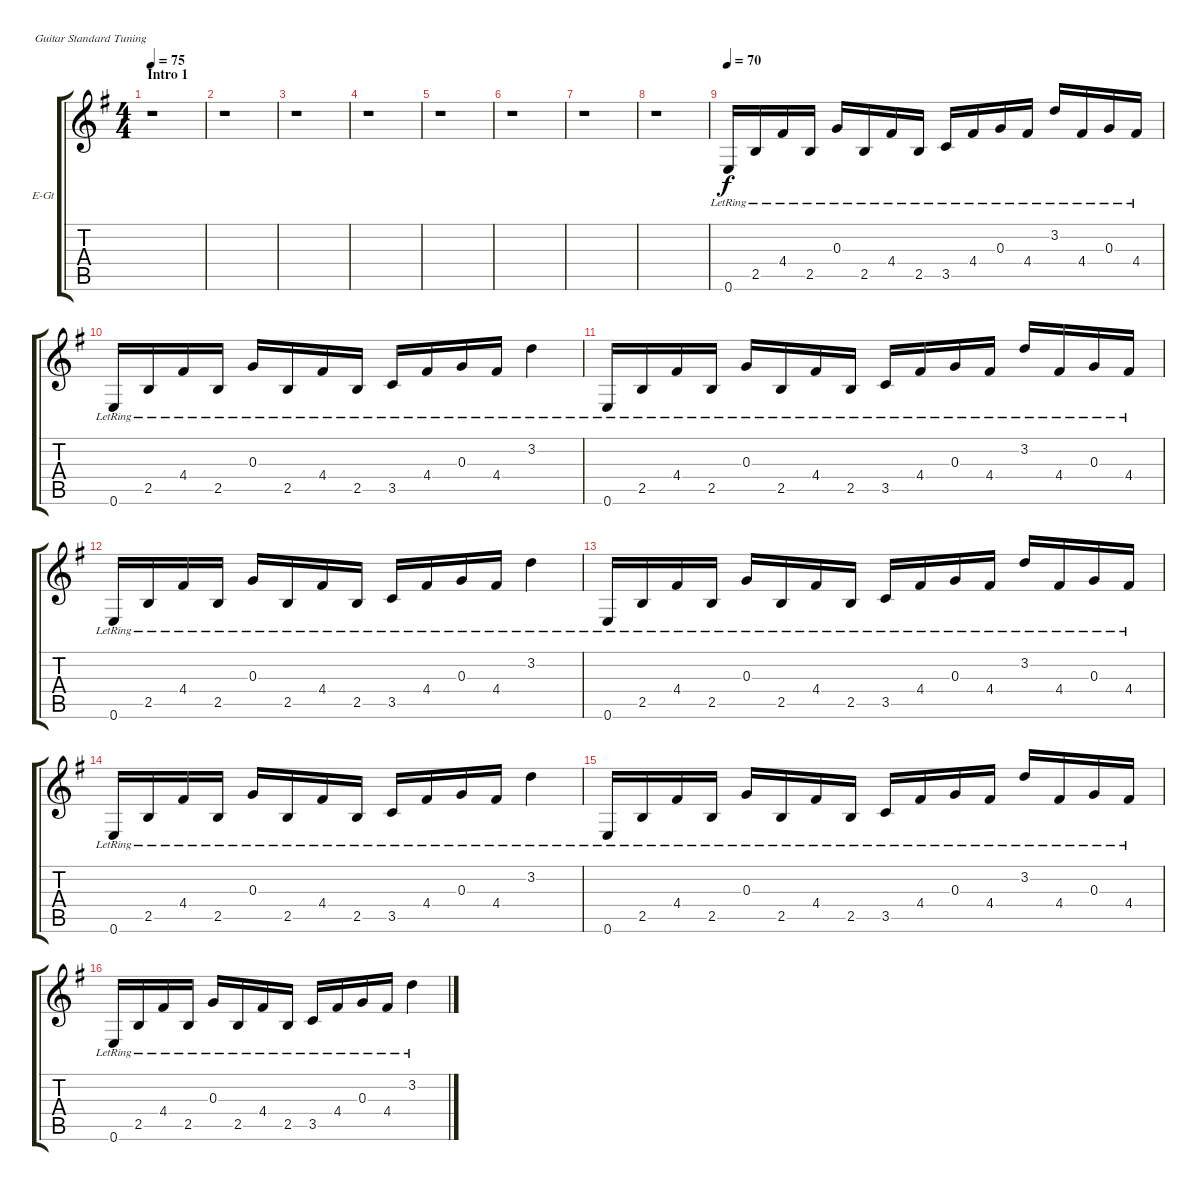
\bracketExtendMode groupsimilarinstruments
\firstSystemTrackNameOrientation horizontal
\otherSystemsTrackNameOrientation horizontal
\track ("Dave Clean" "E-Gt") {instrument electricguitarclean}
\staff {score tabs}
\tuning (E4 B3 G3 D3 A2 E2)
\ts (4 4)
\beaming (8 2 2 2 2)
\section ("" "Intro 1")
\tempo 75
\clef g2
\scale
0.513944
\ks eminor
r.1{dy f instrument electricguitarclean} |
\scale
0.243028 r.1 |
\scale
0.243028 r.1 |
\scale
0.333333 r.1 |
\scale
0.333333 r.1 |
\scale
0.333333 r.1 |
\scale
0.333333 r.1 |
\scale
0.333333 r.1 |
\tempo 70
\scale
0.333333 0.6{lr}.16 2.5{lr}.16 4.4{lr}.16 2.5{lr}.16 0.3{lr}.16 2.5{lr}.16 4.4{lr}.16 2.5{lr}.16 3.5{lr}.16 4.4{lr}.16 0.3{lr}.16 4.4{lr}.16 3.2{lr}.16 4.4{lr}.16 0.3{lr}.16 4.4{lr}.16 |
\scale
0.333333 0.6{lr}.16 2.5{lr}.16 4.4{lr}.16 2.5{lr}.16 0.3{lr}.16 2.5{lr}.16 4.4{lr}.16 2.5{lr}.16 3.5{lr}.16 4.4{lr}.16 0.3{lr}.16 4.4{lr}.16 3.2{lr}.4 |
\scale
0.333333 0.6{lr}.16 2.5{lr}.16 4.4{lr}.16 2.5{lr}.16 0.3{lr}.16 2.5{lr}.16 4.4{lr}.16 2.5{lr}.16 3.5{lr}.16 4.4{lr}.16 0.3{lr}.16 4.4{lr}.16 3.2{lr}.16 4.4{lr}.16 0.3{lr}.16 4.4{lr}.16 |
\scale
0.333333 0.6{lr}.16 2.5{lr}.16 4.4{lr}.16 2.5{lr}.16 0.3{lr}.16 2.5{lr}.16 4.4{lr}.16 2.5{lr}.16 3.5{lr}.16 4.4{lr}.16 0.3{lr}.16 4.4{lr}.16 3.2{lr}.4 |
\scale
0.333333 0.6{lr}.16 2.5{lr}.16 4.4{lr}.16 2.5{lr}.16 0.3{lr}.16 2.5{lr}.16 4.4{lr}.16 2.5{lr}.16 3.5{lr}.16 4.4{lr}.16 0.3{lr}.16 4.4{lr}.16 3.2{lr}.16 4.4{lr}.16 0.3{lr}.16 4.4{lr}.16 |
\scale
0.333333 0.6{lr}.16 2.5{lr}.16 4.4{lr}.16 2.5{lr}.16 0.3{lr}.16 2.5{lr}.16 4.4{lr}.16 2.5{lr}.16 3.5{lr}.16 4.4{lr}.16 0.3{lr}.16 4.4{lr}.16 3.2{lr}.4 |
\scale
0.333333 0.6{lr}.16 2.5{lr}.16 4.4{lr}.16 2.5{lr}.16 0.3{lr}.16 2.5{lr}.16 4.4{lr}.16 2.5{lr}.16 3.5{lr}.16 4.4{lr}.16 0.3{lr}.16 4.4{lr}.16 3.2{lr}.16 4.4{lr}.16 0.3{lr}.16 4.4{lr}.16 |
\scale
0.333333 0.6{lr}.16 2.5{lr}.16 4.4{lr}.16 2.5{lr}.16 0.3{lr}.16 2.5{lr}.16 4.4{lr}.16 2.5{lr}.16 3.5{lr}.16 4.4{lr}.16 0.3{lr}.16 4.4{lr}.16 3.2{lr}.4
